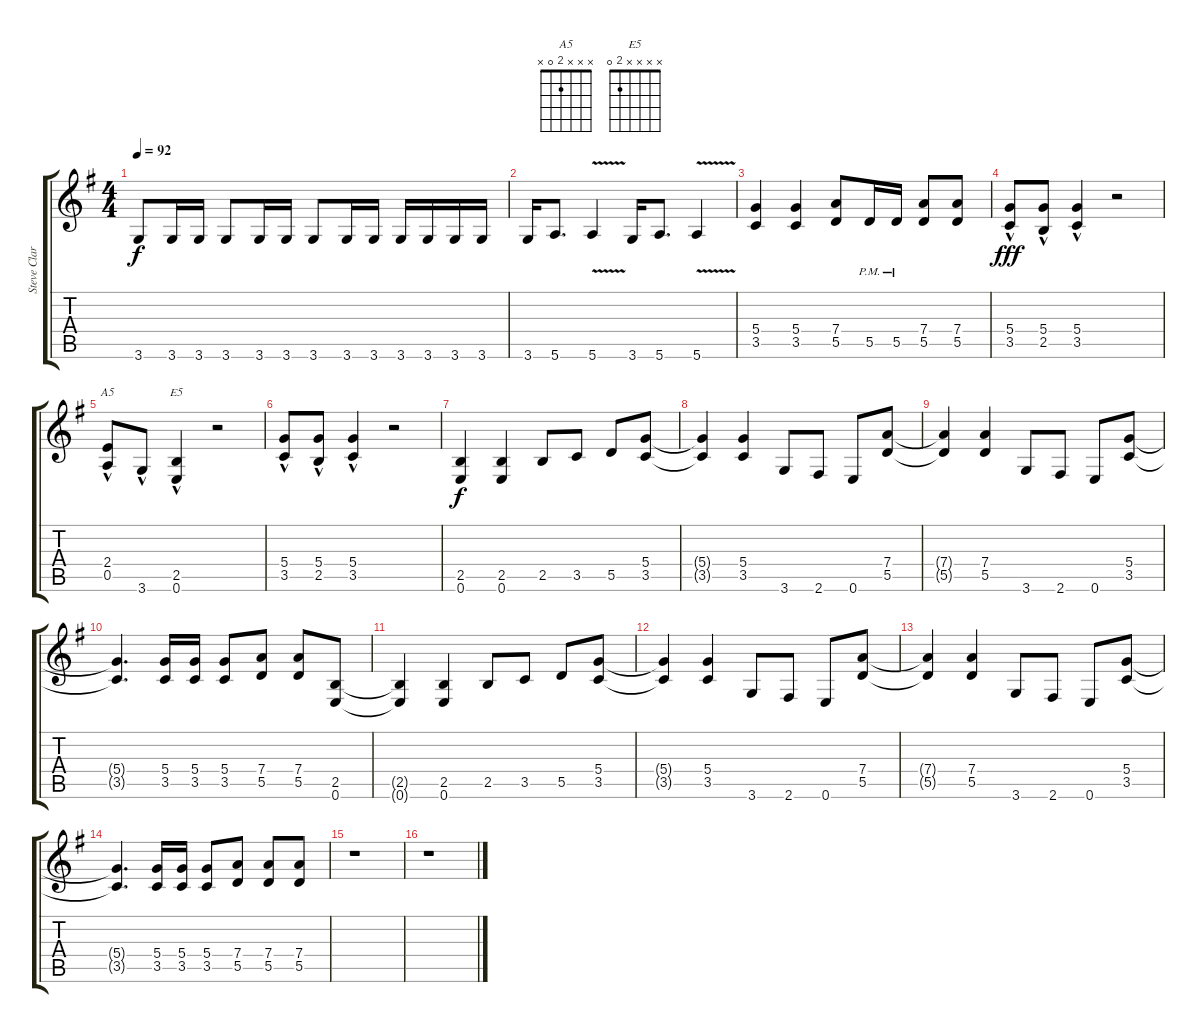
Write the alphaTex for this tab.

\track ("Steve Clark" "Steve Clar") {instrument overdrivenguitar}
\staff {score tabs}
\tuning (E4 B3 G3 D3 A2 E2) {hide}
\chord ("A5" x x x 2 0 x)
\chord ("E5" x x x x 2 0)
\ts (4 4)
\tempo 92
\clef g2
\ks eminor
3.6.8{dy f} 3.6.16 3.6.16 3.6.8 3.6.16 3.6.16 3.6.8 3.6.16 3.6.16 3.6.16 3.6.16 3.6.16 3.6.16 |
3.6.16 5.6.8{d} 5.6{v}.4 3.6.16 5.6.8{d} 5.6{v}.4 |
(5.4 3.5).4 (5.4 3.5).4 (7.4 5.5).8 5.5{pm}.16 5.5{pm}.16 (7.4 5.5).8 (7.4 5.5).8 |
(5.4{hac} 3.5{hac}).8{dy fff} (5.4{hac} 2.5{hac}).8 (5.4{hac} 3.5{hac}).4 r.2 |
(2.4{hac} 0.5{hac}).8{ch "A5"} 3.6{hac}.8 (2.5{hac} 0.6{hac}).4{ch "E5"} r.2 |
(5.4{hac} 3.5{hac}).8 (5.4{hac} 2.5{hac}).8 (5.4{hac} 3.5{hac}).4 r.2 |
(2.5 0.6).4{dy f} (2.5 0.6).4 2.5.8 3.5.8 5.5.8 (5.4 3.5).8 |
(5.4{t} 3.5{t}).4 (5.4 3.5).4 3.6.8 2.6.8 0.6.8 (7.4 5.5).8 |
(7.4{t} 5.5{t}).4 (7.4 5.5).4 3.6.8 2.6.8 0.6.8 (5.4 3.5).8 |
(5.4{t} 3.5{t}).4{d} (5.4 3.5).16 (5.4 3.5).16 (5.4 3.5).8 (7.4 5.5).8 (7.4 5.5).8 (2.5 0.6).8 |
(2.5{t} 0.6{t}).4 (2.5 0.6).4 2.5.8 3.5.8 5.5.8 (5.4 3.5).8 |
(5.4{t} 3.5{t}).4 (5.4 3.5).4 3.6.8 2.6.8 0.6.8 (7.4 5.5).8 |
(7.4{t} 5.5{t}).4 (7.4 5.5).4 3.6.8 2.6.8 0.6.8 (5.4 3.5).8 |
(5.4{t} 3.5{t}).4{d} (5.4 3.5).16 (5.4 3.5).16 (5.4 3.5).8 (7.4 5.5).8 (7.4 5.5).8 (7.4 5.5).8 |
r.1 |
r.1
